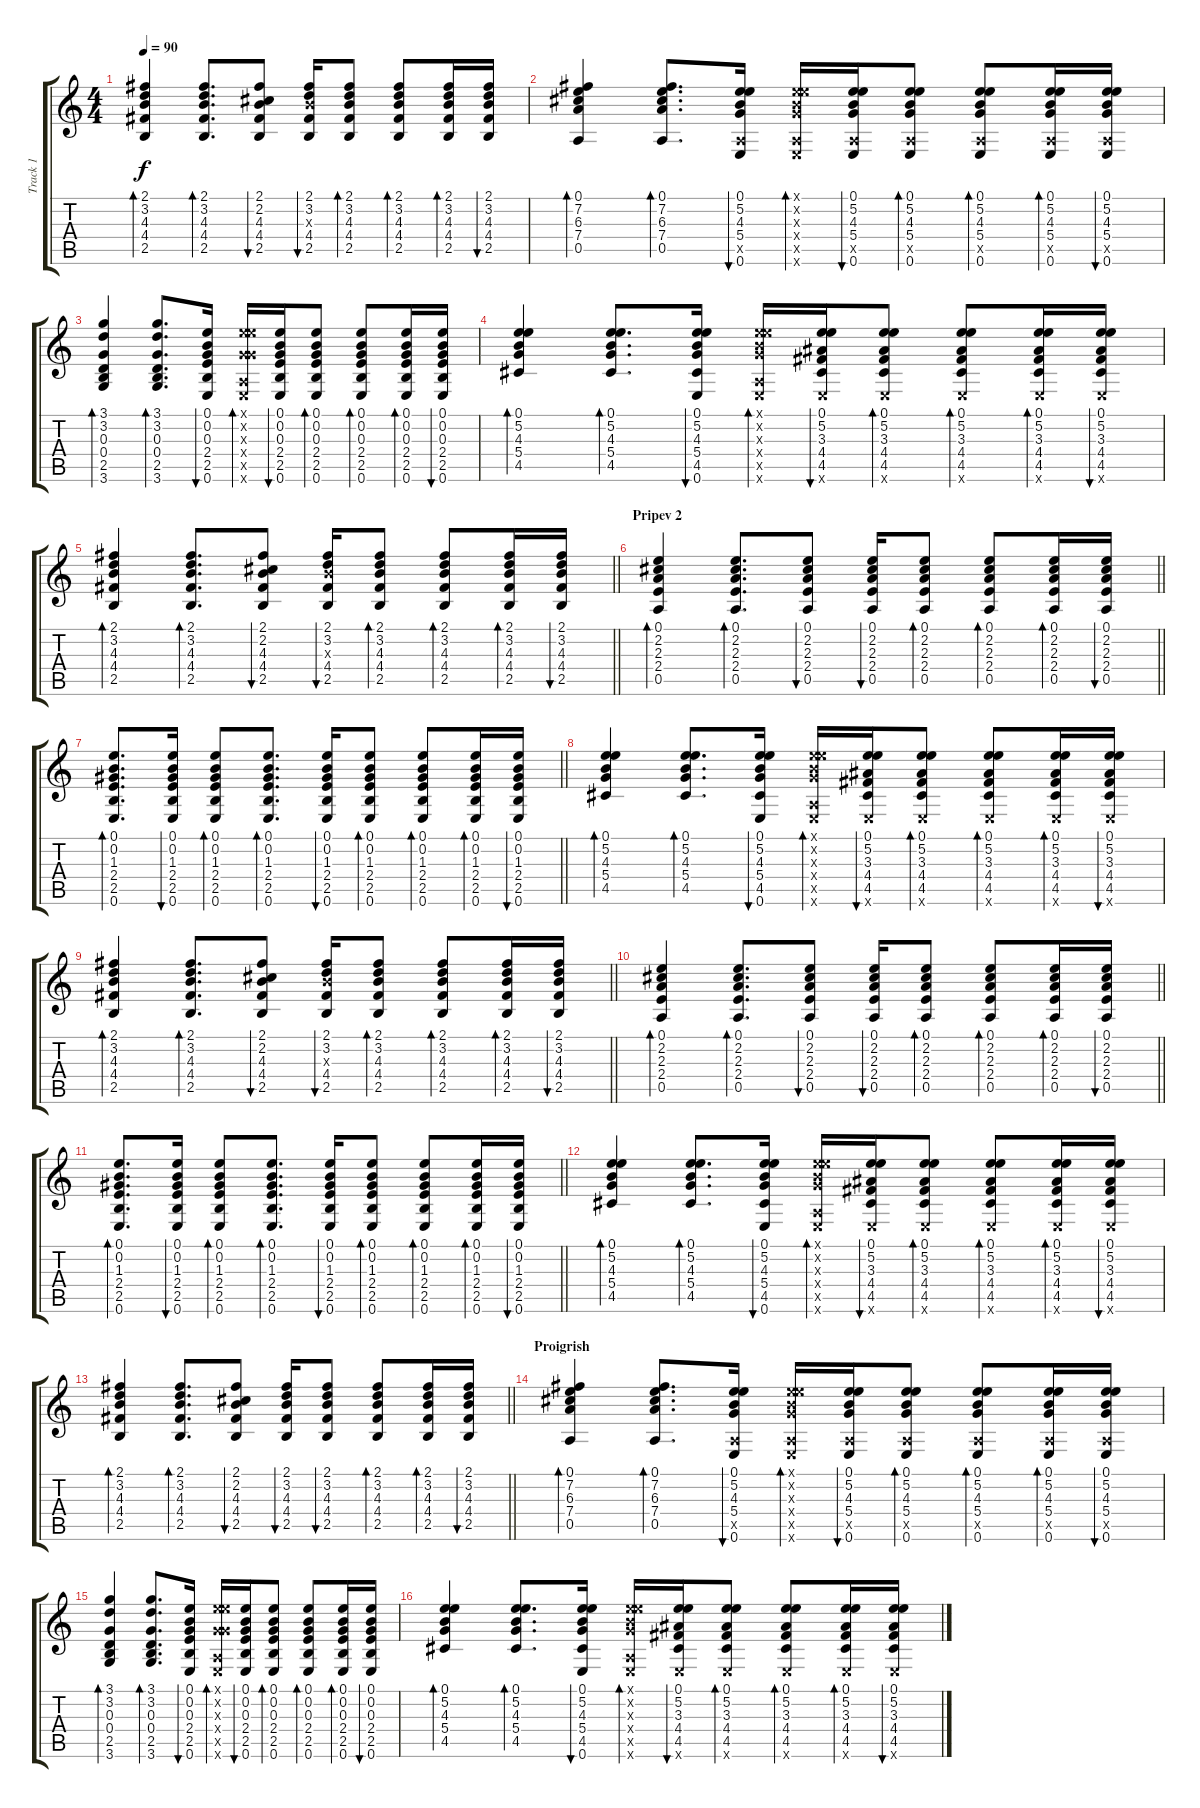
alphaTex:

\track ("Track 1" "Track 1") {instrument acousticguitarsteel}
\staff {score tabs}
\tuning (E4 B3 G3 D3 A2 E2) {hide}
\ts (4 4)
\tempo 90
\clef g2
\ks c
(2.1 3.2 4.3 4.4 2.5).4{bd 60 dy f} (2.1 3.2 4.3 4.4 2.5).8{d bd 60} (2.1 2.2 4.3 4.4 2.5).8{bu 60} (2.1 3.2 4.3{x} 4.4 2.5).16{bu 60} (2.1 3.2 4.3 4.4 2.5).8{bd 60} (2.1 3.2 4.3 4.4 2.5).8{bd 60} (2.1 3.2 4.3 4.4 2.5).16{bd 60} (2.1 3.2 4.3 4.4 2.5).16{bu 60} |
(0.1 7.2 6.3 7.4 0.5).4{bd 60} (0.1 7.2 6.3 7.4 0.5).8{d bd 60} (0.1 5.2 4.3 5.4 0.5{x} 0.6).16{bu 60} (0.1{x} 5.2{x} 4.3{x} 5.4{x} 0.5{x} 0.6{x}).16{bd 60} (0.1 5.2 4.3 5.4 0.5{x} 0.6).16{bu 60} (0.1 5.2 4.3 5.4 0.5{x} 0.6).8{bd 60} (0.1 5.2 4.3 5.4 0.5{x} 0.6).8{bd 60} (0.1 5.2 4.3 5.4 0.5{x} 0.6).16{bd 60} (0.1 5.2 4.3 5.4 0.5{x} 0.6).16{bu 60} |
(3.1 3.2 0.3 0.4 2.5 3.6).4{bd 60} (3.1 3.2 0.3 0.4 2.5 3.6).8{d bd 60} (0.1 0.2 0.3 2.4 2.5 0.6).16{bu 60} (0.1{x} 5.2{x} 0.3{x} 5.4{x} 0.5{x} 0.6{x}).16{bd 60} (0.1 0.2 0.3 2.4 2.5 0.6).16{bu 60} (0.1 0.2 0.3 2.4 2.5 0.6).8{bd 60} (0.1 0.2 0.3 2.4 2.5 0.6).8{bd 60} (0.1 0.2 0.3 2.4 2.5 0.6).16{bd 60} (0.1 0.2 0.3 2.4 2.5 0.6).16{bu 60} |
(0.1 5.2 4.3 5.4 4.5).4{bd 60} (0.1 5.2 4.3 5.4 4.5).8{d bd 60} (0.1 5.2 4.3 5.4 4.5 0.6).16{bu 60} (0.1{x} 5.2{x} 4.3{x} 5.4{x} 0.5{x} 0.6{x}).16{bd 60} (0.1 5.2 3.3 4.4 4.5 0.6{x}).16{bu 60} (0.1 5.2 3.3 4.4 4.5 0.6{x}).8{bd 60} (0.1 5.2 3.3 4.4 4.5 0.6{x}).8{bd 60} (0.1 5.2 3.3 4.4 4.5 0.6{x}).16{bd 60} (0.1 5.2 3.3 4.4 4.5 0.6{x}).16{bu 60} |
\barLineRight lightlight
(2.1 3.2 4.3 4.4 2.5).4{bd 60} (2.1 3.2 4.3 4.4 2.5).8{d bd 60} (2.1 2.2 4.3 4.4 2.5).8{bu 60} (2.1 3.2 4.3{x} 4.4 2.5).16{bu 60} (2.1 3.2 4.3 4.4 2.5).8{bd 60} (2.1 3.2 4.3 4.4 2.5).8{bd 60} (2.1 3.2 4.3 4.4 2.5).16{bd 60} (2.1 3.2 4.3 4.4 2.5).16{bu 60} |
\section ("" "Pripev 2")
\barLineRight lightlight
(0.1 2.2 2.3 2.4 0.5).4{bd 60} (0.1 2.2 2.3 2.4 0.5).8{d bd 60} (0.1 2.2 2.3 2.4 0.5).8{bu 60} (0.1 2.2 2.3 2.4 0.5).16{bu 60} (0.1 2.2 2.3 2.4 0.5).8{bd 60} (0.1 2.2 2.3 2.4 0.5).8{bd 60} (0.1 2.2 2.3 2.4 0.5).16{bd 60} (0.1 2.2 2.3 2.4 0.5).16{bu 60} |
\barLineRight lightlight
(0.1 0.2 1.3 2.4 2.5 0.6).8{d bd 60} (0.1 0.2 1.3 2.4 2.5 0.6).16{bu 60} (0.1 0.2 1.3 2.4 2.5 0.6).8{bd 60} (0.1 0.2 1.3 2.4 2.5 0.6).8{d bd 60} (0.1 0.2 1.3 2.4 2.5 0.6).16{bu 60} (0.1 0.2 1.3 2.4 2.5 0.6).8{bd 60} (0.1 0.2 1.3 2.4 2.5 0.6).8{bd 60} (0.1 0.2 1.3 2.4 2.5 0.6).16{bd 60} (0.1 0.2 1.3 2.4 2.5 0.6).16{bu 60} |
(0.1 5.2 4.3 5.4 4.5).4{bd 60} (0.1 5.2 4.3 5.4 4.5).8{d bd 60} (0.1 5.2 4.3 5.4 4.5 0.6).16{bu 60} (0.1{x} 5.2{x} 4.3{x} 5.4{x} 0.5{x} 0.6{x}).16{bd 60} (0.1 5.2 3.3 4.4 4.5 0.6{x}).16{bu 60} (0.1 5.2 3.3 4.4 4.5 0.6{x}).8{bd 60} (0.1 5.2 3.3 4.4 4.5 0.6{x}).8{bd 60} (0.1 5.2 3.3 4.4 4.5 0.6{x}).16{bd 60} (0.1 5.2 3.3 4.4 4.5 0.6{x}).16{bu 60} |
\barLineRight lightlight
(2.1 3.2 4.3 4.4 2.5).4{bd 60} (2.1 3.2 4.3 4.4 2.5).8{d bd 60} (2.1 2.2 4.3 4.4 2.5).8{bu 60} (2.1 3.2 4.3{x} 4.4 2.5).16{bu 60} (2.1 3.2 4.3 4.4 2.5).8{bd 60} (2.1 3.2 4.3 4.4 2.5).8{bd 60} (2.1 3.2 4.3 4.4 2.5).16{bd 60} (2.1 3.2 4.3 4.4 2.5).16{bu 60} |
\barLineRight lightlight
(0.1 2.2 2.3 2.4 0.5).4{bd 60} (0.1 2.2 2.3 2.4 0.5).8{d bd 60} (0.1 2.2 2.3 2.4 0.5).8{bu 60} (0.1 2.2 2.3 2.4 0.5).16{bu 60} (0.1 2.2 2.3 2.4 0.5).8{bd 60} (0.1 2.2 2.3 2.4 0.5).8{bd 60} (0.1 2.2 2.3 2.4 0.5).16{bd 60} (0.1 2.2 2.3 2.4 0.5).16{bu 60} |
\barLineRight lightlight
(0.1 0.2 1.3 2.4 2.5 0.6).8{d bd 60} (0.1 0.2 1.3 2.4 2.5 0.6).16{bu 60} (0.1 0.2 1.3 2.4 2.5 0.6).8{bd 60} (0.1 0.2 1.3 2.4 2.5 0.6).8{d bd 60} (0.1 0.2 1.3 2.4 2.5 0.6).16{bu 60} (0.1 0.2 1.3 2.4 2.5 0.6).8{bd 60} (0.1 0.2 1.3 2.4 2.5 0.6).8{bd 60} (0.1 0.2 1.3 2.4 2.5 0.6).16{bd 60} (0.1 0.2 1.3 2.4 2.5 0.6).16{bu 60} |
(0.1 5.2 4.3 5.4 4.5).4{bd 60} (0.1 5.2 4.3 5.4 4.5).8{d bd 60} (0.1 5.2 4.3 5.4 4.5 0.6).16{bu 60} (0.1{x} 5.2{x} 4.3{x} 5.4{x} 0.5{x} 0.6{x}).16{bd 60} (0.1 5.2 3.3 4.4 4.5 0.6{x}).16{bu 60} (0.1 5.2 3.3 4.4 4.5 0.6{x}).8{bd 60} (0.1 5.2 3.3 4.4 4.5 0.6{x}).8{bd 60} (0.1 5.2 3.3 4.4 4.5 0.6{x}).16{bd 60} (0.1 5.2 3.3 4.4 4.5 0.6{x}).16{bu 60} |
\barLineRight lightlight
(2.1 3.2 4.3 4.4 2.5).4{bd 60} (2.1 3.2 4.3 4.4 2.5).8{d bd 60} (2.1 2.2 4.3 4.4 2.5).8{bu 60} (2.1 3.2 4.3 4.4 2.5).16{bu 60} (2.1 3.2 4.3 4.4 2.5).8{bu 60} (2.1 3.2 4.3 4.4 2.5).8{bd 60} (2.1 3.2 4.3 4.4 2.5).16{bd 60} (2.1 3.2 4.3 4.4 2.5).16{bu 60} |
\section ("" "Proigrish")
(0.1 7.2 6.3 7.4 0.5).4{bd 60} (0.1 7.2 6.3 7.4 0.5).8{d bd 60} (0.1 5.2 4.3 5.4 0.5{x} 0.6).16{bu 60} (0.1{x} 5.2{x} 4.3{x} 5.4{x} 0.5{x} 0.6{x}).16{bd 60} (0.1 5.2 4.3 5.4 0.5{x} 0.6).16{bu 60} (0.1 5.2 4.3 5.4 0.5{x} 0.6).8{bd 60} (0.1 5.2 4.3 5.4 0.5{x} 0.6).8{bd 60} (0.1 5.2 4.3 5.4 0.5{x} 0.6).16{bd 60} (0.1 5.2 4.3 5.4 0.5{x} 0.6).16{bu 60} |
(3.1 3.2 0.3 0.4 2.5 3.6).4{bd 60} (3.1 3.2 0.3 0.4 2.5 3.6).8{d bd 60} (0.1 0.2 0.3 2.4 2.5 0.6).16{bu 60} (0.1{x} 5.2{x} 0.3{x} 5.4{x} 0.5{x} 0.6{x}).16{bd 60} (0.1 0.2 0.3 2.4 2.5 0.6).16{bu 60} (0.1 0.2 0.3 2.4 2.5 0.6).8{bd 60} (0.1 0.2 0.3 2.4 2.5 0.6).8{bd 60} (0.1 0.2 0.3 2.4 2.5 0.6).16{bd 60} (0.1 0.2 0.3 2.4 2.5 0.6).16{bu 60} |
(0.1 5.2 4.3 5.4 4.5).4{bd 60} (0.1 5.2 4.3 5.4 4.5).8{d bd 60} (0.1 5.2 4.3 5.4 4.5 0.6).16{bu 60} (0.1{x} 5.2{x} 4.3{x} 5.4{x} 0.5{x} 0.6{x}).16{bd 60} (0.1 5.2 3.3 4.4 4.5 0.6{x}).16{bu 60} (0.1 5.2 3.3 4.4 4.5 0.6{x}).8{bd 60} (0.1 5.2 3.3 4.4 4.5 0.6{x}).8{bd 60} (0.1 5.2 3.3 4.4 4.5 0.6{x}).16{bd 60} (0.1 5.2 3.3 4.4 4.5 0.6{x}).16{bu 60}
